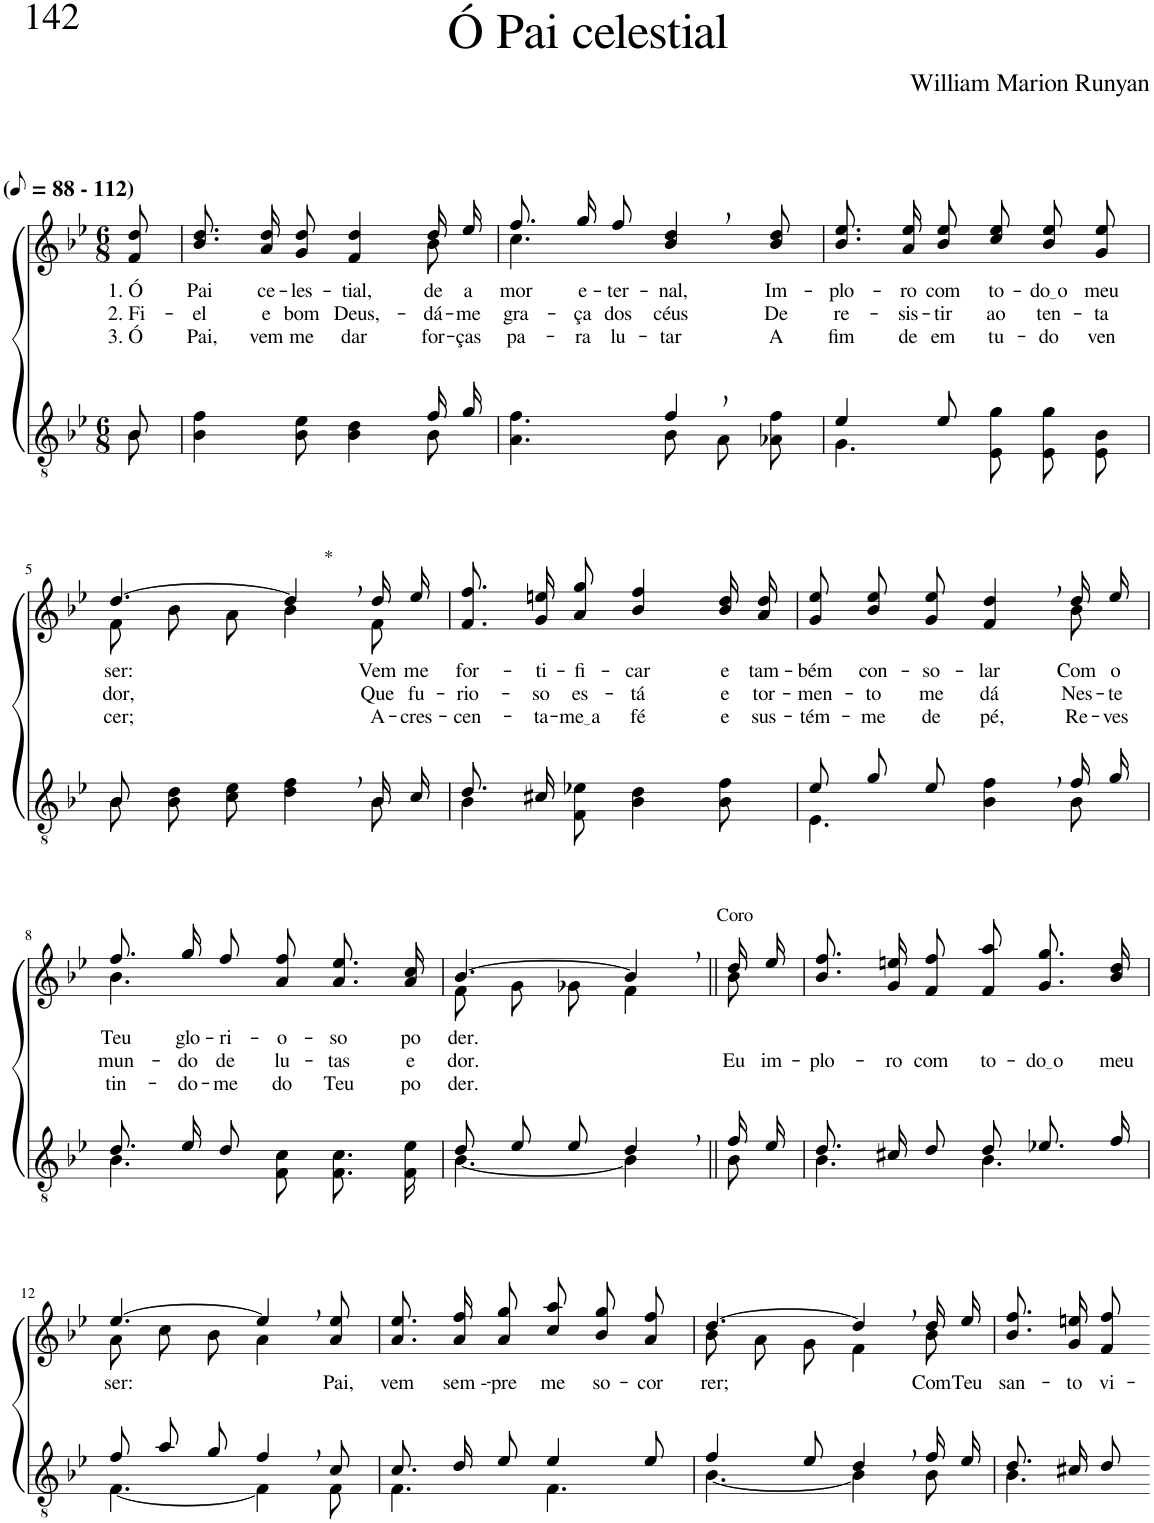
**kern	**kern	**text	**text	**text
*part2	*part1	*part1	*part1	*part1
*staff2	*staff1	*staff1	*staff1	*staff1
*I"Parte III e IV	*I"Parte I e II	*	*	*
*clefGv2	*clefG2	*	*	*
*Trd3c5	*Trd3c5	*	*	*
*k[b-e-]	*k[b-e-]	*	*	*
*M6/8	*M6/8	*	*	*
*MM44	*MM44	*	*	*
=1	=1	=1	=1	=1
*^	*	*	*	*
!	!	!LO:TX:a:B:t=(	!	!	!
!	!	!LO:TX:a:B:t=- 112)	!	!	!
!	!	!	!LO:LY:b	!LO:LY:b	!LO:LY:b
8B-/	8B-\	8f/ 8dd/	1. Ó	2. Fi-	3. Ó
=2	=2	=2	=2	=2	=2
!	!	!	!LO:LY:b	!LO:LY:b	!LO:LY:b
*	*	*^	*	*	*
4.ryy	4B-\ 4f\	8.b-\ 8.dd\L	8ryy	Pai	-el	Pai,
!	!	!	!	!LO:LY:b	!LO:LY:b	!LO:LY:b
*	*	*v	*v	*	*	*
.	.	16a\ 16dd\K	ce-	e	vem
!	!	!	!LO:LY:b	!LO:LY:b	!LO:LY:b
.	8B-\ 8e-\	8g\ 8dd\J	-les-	bom	me
!	!	!	!LO:LY:b	!LO:LY:b	!LO:LY:b
4ryy	4B-\ 4d\	4f/ 4dd/	-tial,	Deus,-	dar
!	!	!	!	!LO:LY:b	!
*	*	*^	*	*	*
!	!	!	!	!LO:LY:b	!	!LO:LY:b
16f/LL	8B-\	16dd/LL	8b-\	de	.	for-
!	!	!	!	!LO:LY:b	!LO:LY:b	!LO:LY:b
16g/JJ	.	16ee-/JJ	.	a-	-me	-ças
=3	=3	=3	=3	=3	=3	=3
!	!	!	!	!LO:LY:b	!LO:LY:b	!LO:LY:b
4.ryy	4.A\ 4.f\	8.ff/L	4.cc\	-mor	gra-	pa-
!	!	!	!	!LO:LY:b	!LO:LY:b	!LO:LY:b
.	.	16gg/K	.	e-	-ça	-ra
!	!	!	!	!LO:LY:b	!LO:LY:b	!LO:LY:b
.	.	8ff/J	.	-ter-	dos	lu-
!	!	!	!	!LO:LY:b	!LO:LY:b	!LO:LY:b
4f,/	8B-\L	4b-/, 4dd/,	4.ryy	-nal,	céus	-tar
.	8A\	.	.	.	.	.
!	!	!	!	!LO:LY:b	!LO:LY:b	!LO:LY:b
8ryy	8A-X\ 8f\J	8b-/ 8dd/	.	Im-	De	A
*	*	*v	*v	*	*	*
=4	=4	=4	=4	=4	=4
!	!	!	!LO:LY:b	!LO:LY:b	!LO:LY:b
4e-/	4.G\	8.b-\ 8.ee-\L	-plo-	re-	fim
!	!	!	!LO:LY:b	!LO:LY:b	!LO:LY:b
.	.	16a\ 16ee-\K	-ro	-sis-	de
!	!	!	!LO:LY:b	!LO:LY:b	!LO:LY:b
8e-/	.	8b-\ 8ee-\J	com	-tir	em
!	!	!	!LO:LY:b	!LO:LY:b	!LO:LY:b
4.ryy	8E-/ 8g/L	8cc\ 8ee-\L	to-	ao	tu-
!	!	!	!LO:LY:b	!LO:LY:b	!LO:LY:b
.	8E-/ 8g/	8b-\ 8ee-\	do o	ten-	-do
!	!	!	!LO:LY:b	!LO:LY:b	!LO:LY:b
.	8E-/ 8B-/J	8g\ 8ee-\J	meu	-ta-	ven-
!!LO:LB:g=z
=5	=5	=5	=5	=5	=5
*	*	*^	*	*	*
!	!	!	!	!LO:LY:b	!LO:LY:b	!LO:LY:b
8B-\L	8B-/L	[4.dd/	8f\L	ser:	-dor,	-cer;
8B-\ 8d\	2ryy	.	8b-\	.	.	.
8c\ 8e-\J	.	.	8a\J	.	.	.
!	!	!LO:TX:a:t=*	!	!	!	!
4d\, 4f\,	.	4dd,/]	4b-\	.	.	.
!	!	!	!	!LO:LY:b	!LO:LY:b	!LO:LY:b
8B-\	16B-/L	16dd/LL	8f\	Vem	Que	A-
!	!	!	!	!LO:LY:b	!LO:LY:b	!LO:LY:b
.	16c/JJ	16ee-/JJ	.	me	fu-	-cres-
*	*	*v	*v	*	*	*
=6	=6	=6	=6	=6	=6
!	!	!	!LO:LY:b	!LO:LY:b	!LO:LY:b
8.d/L	4B-\	8.f\ 8.ff\L	for-	-rio-	-cen-
!	!	!	!LO:LY:b	!LO:LY:b	!LO:LY:b
16c#X/Jk	.	16g\ 16een\K	-ti-	-so	-ta-
!	!	!	!LO:LY:b	!LO:LY:b	!LO:LY:b
8ryy	8F\ 8e-X\	8a\ 8gg\J	-fi-	es-	me a
!	!	!	!LO:LY:b	!LO:LY:b	!LO:LY:b
4.ryy	4B-\ 4d\	4b-/ 4ff/	-car	-tá	fé
!	!	!	!LO:LY:b	!LO:LY:b	!LO:LY:b
.	8B-\ 8f\	16b-\ 16dd\LL	e	e	e
!	!	!	!LO:LY:b	!LO:LY:b	!LO:LY:b
.	.	16a\ 16dd\JJ	tam-	tor-	sus-
=7	=7	=7	=7	=7	=7
!	!	!	!LO:LY:b	!LO:LY:b	!LO:LY:b
*	*	*^	*	*	*
8e-/L	4.E-\	8g\ 8ee-\L	8ryy	-bém	-men-	-tém-
!	!	!	!	!LO:LY:b	!LO:LY:b	!LO:LY:b
*	*	*v	*v	*	*	*
8g/	.	8b-\ 8ee-\	con-	-to	-me
!	!	!	!LO:LY:b	!LO:LY:b	!LO:LY:b
8e-/J	.	8g\ 8ee-\J	-so-	me	de
!	!	!	!LO:LY:b	!LO:LY:b	!LO:LY:b
4ryy	4B-\ 4f\	4f/, 4dd/,	-lar	dá	pé,
*	*	*^	*	*	*
!	!	!	!	!LO:LY:b	!LO:LY:b	!LO:LY:b
16f/LL	8B-\	16dd/LL	8b-\	Com	Nes-	Re-
!	!	!	!	!LO:LY:b	!LO:LY:b	!LO:LY:b
16g/JJ	.	16ee-/JJ	.	o	-te	-ves-
!!LO:LB:g=z	!!
=8	=8	=8	=8	=8	=8	=8
!	!	!	!	!LO:LY:b	!LO:LY:b	!LO:LY:b
8.d/L	4.B-\	8.ff/L	4.b-\	Teu	mun-	-tin-
!	!	!	!	!LO:LY:b	!LO:LY:b	!LO:LY:b
16e-/K	.	16gg/K	.	glo-	-do	-do-
!	!	!	!	!LO:LY:b	!LO:LY:b	!LO:LY:b
8d/J	.	8ff/J	.	-ri-	de	-me
!	!	!	!	!LO:LY:b	!LO:LY:b	!LO:LY:b
4.ryy	8F\ 8c\L	8a\ 8ff\L	4.ryy	-o-	lu-	do
!	!	!	!	!LO:LY:b	!LO:LY:b	!LO:LY:b
.	8.F\ 8.c\	8.a\ 8.ee-\	.	-so	-tas	Teu
!	!	!	!	!LO:LY:b	!LO:LY:b	!LO:LY:b
.	16F\ 16e-\Jk	16a\ 16cc\Jk	.	po-	e	po-
=9	=9	=9	=9	=9	=9	=9
!	!	!	!	!LO:LY:b	!LO:LY:b	!LO:LY:b
*	*	*	*^	*	*	*
8d/L	[4.B-\	[4.b-/	8f\L	2ryy	-der.	dor.	der.
8e-/	.	.	8g\	.	.	.	.
8e-/J	.	.	8g-X\J	.	.	.	.
4d,/	4B-\]	4b-,/]	4f\	.	.	.	.
!	!	!	!	!LO:TX:a:t=Coro	!	!	!
.	.	.	.	8ryy	.	.	.
=10||	=10||	=10||	=10||	=10||	=10||	=10||	=10||
!	!	!	!	!	!	!LO:LY:b	!
*	*	*	*v	*v	*	*	*
16f/LL	8B-\	16dd/LL	8b-\	.	Eu	.
!	!	!	!	!	!LO:LY:b	!
16e-/JJ	.	16ee-/JJ	.	.	im-	.
*	*	*v	*v	*	*	*
=11	=11	=11	=11	=11	=11
!	!	!	!	!LO:LY:b	!
8.d/L	4.B-\	8.b-\ 8.ff\L	.	-plo-	.
!	!	!	!	!LO:LY:b	!
16c#X/K	.	16g\ 16een\K	.	-ro	.
!	!	!	!	!LO:LY:b	!
8d/J	.	8f\ 8ff\J	.	com	.
!	!	!	!	!LO:LY:b	!
8d/L	4.B-\	8f/ 8aa/L	.	to-	.
!	!	!	!	!LO:LY:b	!
8.e-X/	.	8.g/ 8.gg/	.	do o	.
!	!	!	!	!LO:LY:b	!
16f/Jk	.	16b-/ 16dd/Jk	.	meu	.
!!LO:LB:g=z
=12	=12	=12	=12	=12	=12
*k[b-e-]	*	*k[b-e-]	*	*	*
*	*	*^	*	*	*
!	!	!	!	!LO:LY:b	!	!
8f/L	[4.F\	[4.ee-/	8a\L	ser:	.	.
8a/	.	.	8cc\J	.	.	.
8g/J	.	.	8b-\	.	.	.
4f,/	4F\]	4ee-,/]	4a\	.	.	.
!	!	!	!	!LO:LY:b	!	!
8c/	8F\	8a/ 8ee-/	8ryy	Pai,	.	.
=13	=13	=13	=13	=13	=13	=13
!	!	!	!	!LO:LY:b	!	!
*	*	*v	*v	*	*	*
8.c/L	4.F\	8.a\ 8.ee-\L	vem	.	.
!	!	!	!LO:LY:b	!	!
16d/K	.	16a\ 16ff\K	sem --	.	.
!	!	!	!LO:LY:b	!	!
8e-/J	.	8a\ 8gg\J	-pre	.	.
!	!	!	!LO:LY:b	!	!
4e-/	4.F\	8cc\ 8aa\L	me	.	.
!	!	!	!LO:LY:b	!	!
.	.	8b-\ 8gg\	so-	.	.
!	!	!	!LO:LY:b	!	!
8e-/	.	8a\ 8ff\J	-cor-	.	.
=14	=14	=14	=14	=14	=14
*	*	*^	*	*	*
!	!	!	!	!LO:LY:b	!	!
4f/	[4.B-\	[4.dd/	8b-\L	-rer;	.	.
.	.	.	8a\	.	.	.
8e-/	.	.	8g\J	.	.	.
4d,/	4B-\]	4dd,/]	4f\	.	.	.
!	!	!	!	!LO:LY:b	!	!
16f/LL	8B-\	16dd/LL	8b-\	Com	.	.
!	!	!	!	!LO:LY:b	!	!
16e-/JJ	.	16ee-/JJ	.	Teu	.	.
*	*	*v	*v	*	*	*
=15	=15	=15	=15	=15	=15
!	!	!	!LO:LY:b	!	!
8.d/L	4.B-\	8.b-\ 8.ff\L	san-	.	.
!	!	!	!LO:LY:b	!	!
16c#X/K	.	16g\ 16een\K	-to	.	.
!	!	!	!LO:LY:b	!	!
8d/J	.	8f\ 8ff\J	vi-	.	.
*v	*v	*	*	*	*
=-	=-	=-	=-	=-
*-	*-	*-	*-	*-
